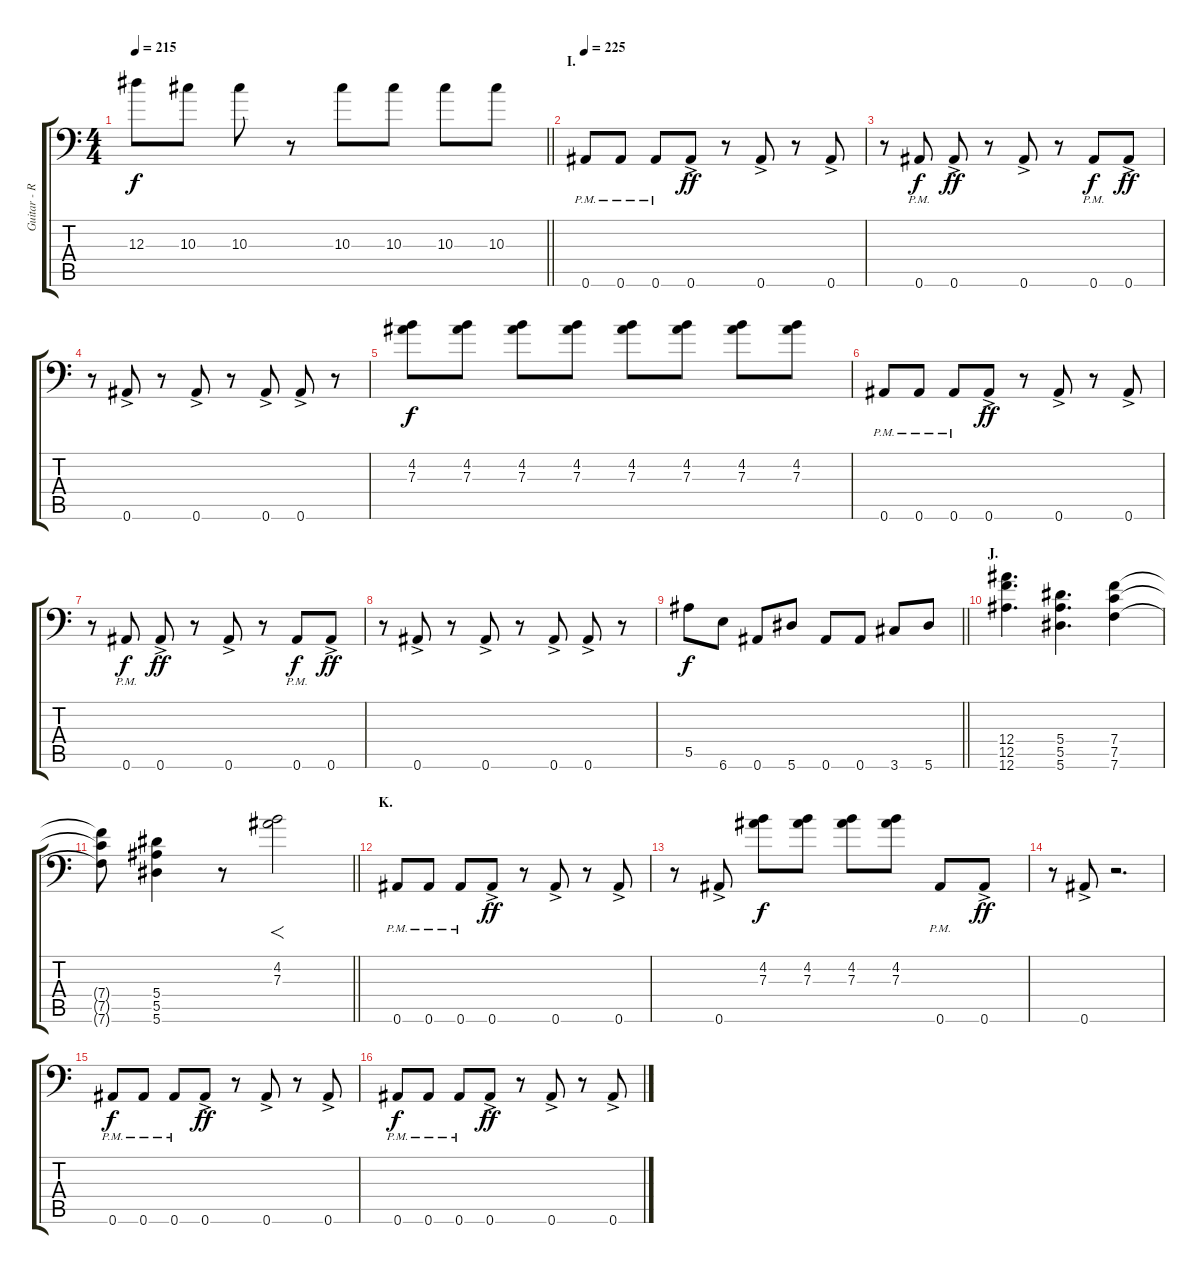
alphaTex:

\track ("Guitar - Right" "Guitar - R") {instrument distortionguitar}
\staff {score tabs}
\tuning (C4 G3 Eb3 Bb2 F2 Bb1) {hide}
\ts (4 4)
\tempo 215
\clef f4
\barLineRight lightlight
\ks c
12.3.8{dy f} 10.3.8 10.3.8 r.8 10.3.8 10.3.8 10.3.8 10.3.8 |
\section ("" "I.")
\tempo 225
0.6{pm}.8 0.6{pm}.8 0.6{pm}.8 0.6{ac}.8{dy ff} r.8 0.6{ac}.8 r.8 0.6{ac}.8 |
r.8 0.6{pm}.8{dy f} 0.6{ac}.8{dy ff} r.8 0.6{ac}.8 r.8 0.6{pm}.8{dy f} 0.6{ac}.8{dy ff} |
r.8 0.6{ac}.8 r.8 0.6{ac}.8 r.8 0.6{ac}.8 0.6{ac}.8 r.8 |
(4.2 7.3).8{dy f} (4.2 7.3).8 (4.2 7.3).8 (4.2 7.3).8 (4.2 7.3).8 (4.2 7.3).8 (4.2 7.3).8 (4.2 7.3).8 |
0.6{pm}.8 0.6{pm}.8 0.6{pm}.8 0.6{ac}.8{dy ff} r.8 0.6{ac}.8 r.8 0.6{ac}.8 |
r.8 0.6{pm}.8{dy f} 0.6{ac}.8{dy ff} r.8 0.6{ac}.8 r.8 0.6{pm}.8{dy f} 0.6{ac}.8{dy ff} |
r.8 0.6{ac}.8 r.8 0.6{ac}.8 r.8 0.6{ac}.8 0.6{ac}.8 r.8 |
\barLineRight lightlight
5.5.8{dy f} 6.6.8 0.6.8 5.6.8 0.6.8 0.6.8 3.6.8 5.6.8 |
\section ("" "J.")
(12.4 12.5 12.6).4{d} (5.4 5.5 5.6).4{d} (7.4 7.5 7.6).4 |
\barLineRight lightlight
(7.4{t} 7.5{t} 7.6{t}).8 (5.4 5.5 5.6).4 r.8 (4.2 7.3).2{f} |
\section ("" "K.")
0.6{pm}.8 0.6{pm}.8 0.6{pm}.8 0.6{ac}.8{dy ff} r.8 0.6{ac}.8 r.8 0.6{ac}.8 |
r.8 0.6{ac}.8 (4.2 7.3).8{dy f} (4.2 7.3).8 (4.2 7.3).8 (4.2 7.3).8 0.6{pm}.8 0.6{ac}.8{dy ff} |
r.8 0.6{ac}.8 r.2{d} |
0.6{pm}.8{dy f} 0.6{pm}.8 0.6{pm}.8 0.6{ac}.8{dy ff} r.8 0.6{ac}.8 r.8 0.6{ac}.8 |
0.6{pm}.8{dy f} 0.6{pm}.8 0.6{pm}.8 0.6{ac}.8{dy ff} r.8 0.6{ac}.8 r.8 0.6{ac}.8
